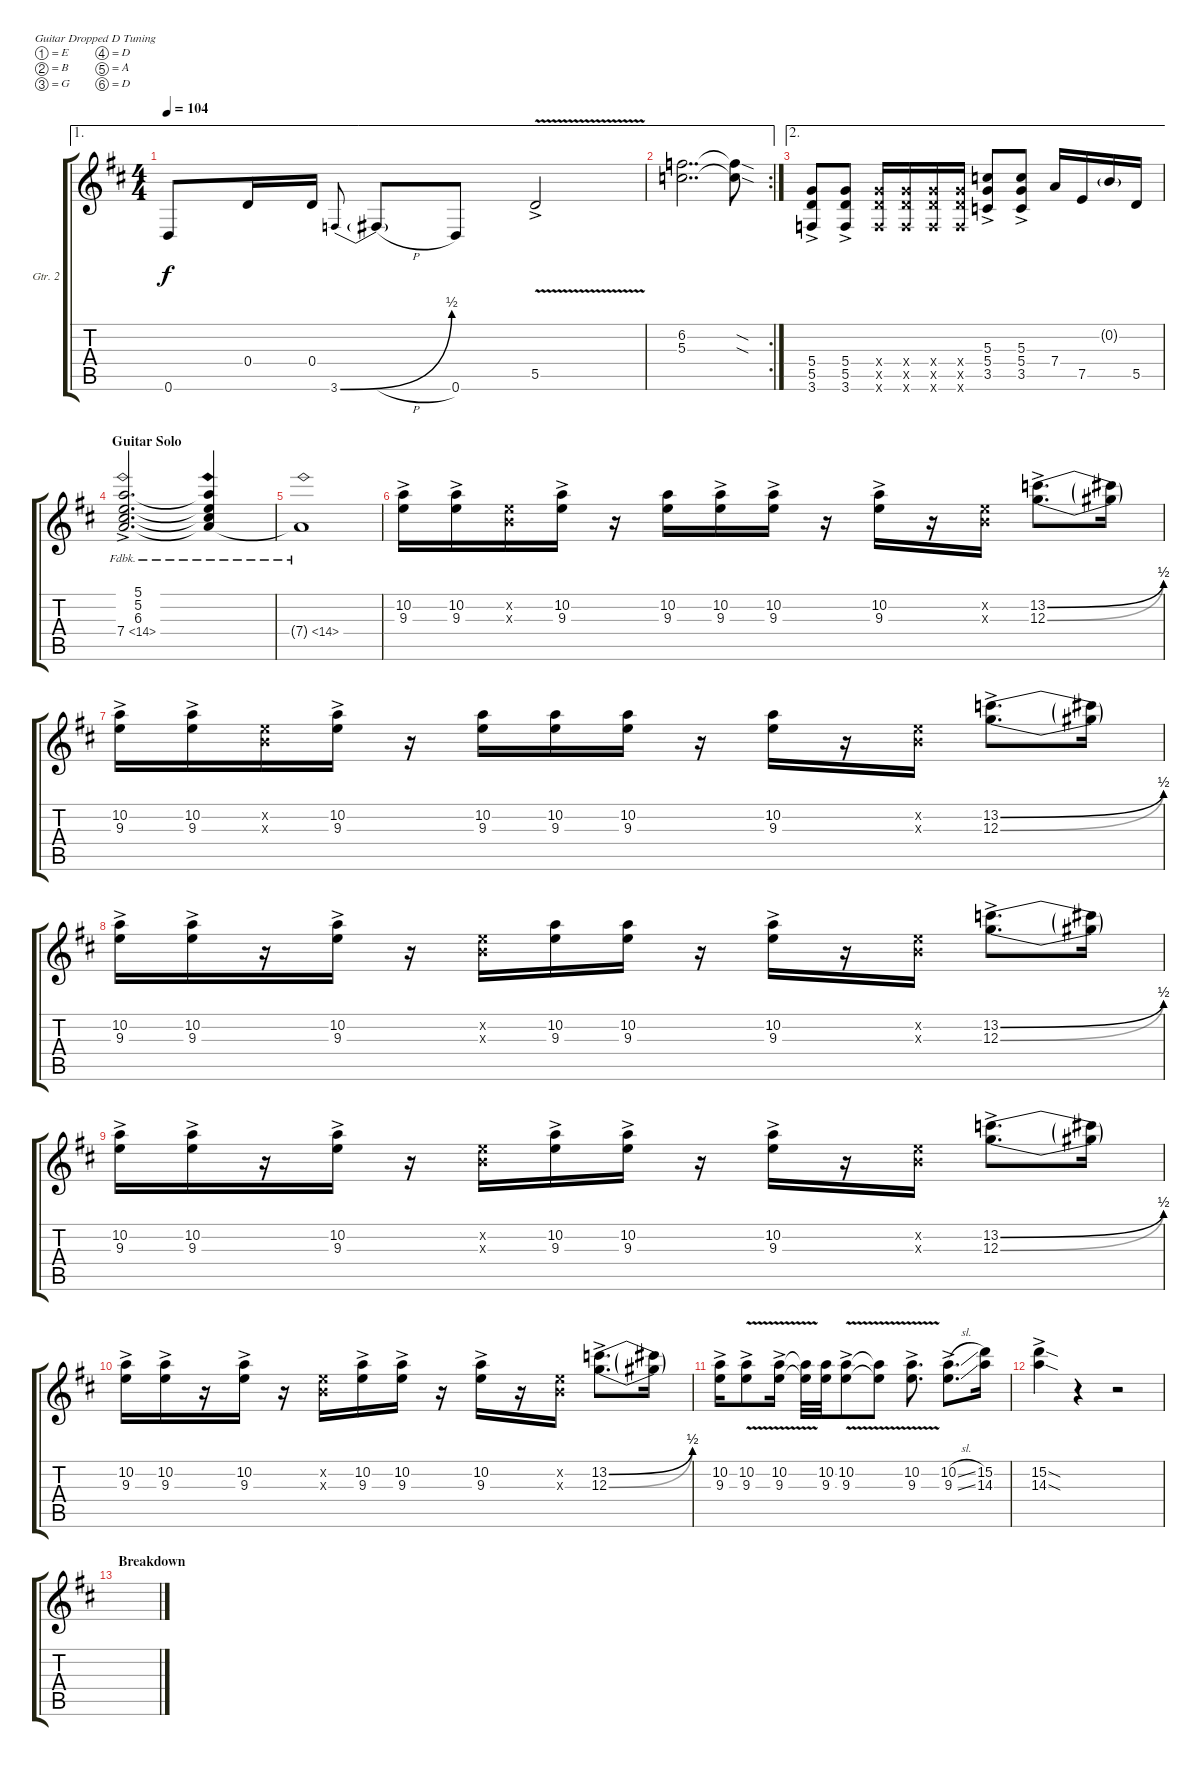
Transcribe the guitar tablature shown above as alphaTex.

\defaultSystemsLayout 4
\bracketExtendMode groupsimilarinstruments
\firstSystemTrackNameOrientation horizontal
\otherSystemsTrackNameOrientation horizontal
\track ("Rhythm Guitar" "Gtr. 2") {instrument distortionguitar}
\staff {score tabs}
\tuning (E4 B3 G3 D3 A2 D2)
\ae 1
\ts (4 4)
\tempo 104
\clef g2
\ks d
0.6.8{dy f} 0.4.16 0.4.16 3.6{be (bend 0 0 15.6 2)}.8{gr onbeat} 3.6{h t}.8 0.6.8 5.5{v ac}.2 |
\ae 1
\rc 2
(6.2 5.3).2{dd} (5.3{sod t} 6.2{sod t}).8 |
\ae 2
(5.4{ac} 5.5{ac} 3.6{ac}).8 (5.5{ac} 5.4{ac} 3.6{ac}).8 (5.4{x} 5.5{x} 3.6{x}).16 (5.5{x} 5.4{x} 3.6{x}).16 (5.4{x} 5.5{x} 3.6{x}).16 (5.5{x} 5.4{x} 3.6{x}).16 (3.5{ac} 5.4{ac} 5.3{ac}).8 (5.3{ac} 5.4{ac} 3.5{ac}).8 7.4.16 7.5.16 0.2{g}.16 5.5.16 |
\section ("" "Guitar Solo")
(5.1{ac} 5.2{ac} 6.3{ac} 7.4{fh 7 ac}).2{d} (7.4{fh 7 t} 6.3{t} 5.2{t} 5.1{t}).4 |
7.4{fh 7 t}.1 |
(9.3{ac} 10.2{ac}).16 (10.2{ac} 9.3{ac}).16 (5.2{x} 4.3{x}).16 (10.2{ac} 9.3{ac}).16 r.16 (9.3 10.2).16 (10.2{ac} 9.3{ac}).16 (10.2{ac} 9.3{ac}).16 r.16 (10.2{ac} 9.3{ac}).16 r.16 (5.2{x} 4.3{x}).16 (13.2{be (bend 0 0 15.6 2) ac} 12.3{be (bend 0 0 15 2) ac}).8{d} (13.2{t} 12.3{t}).16 |
(10.2{ac} 9.3{ac}).16 (10.2{ac} 9.3{ac}).16 (4.3{x} 5.2{x}).16 (10.2{ac} 9.3{ac}).16 r.16 (10.2 9.3).16 (10.2 9.3).16 (10.2 9.3).16 r.16 (10.2 9.3).16 r.16 (4.3{x} 5.2{x}).16 (13.2{be (bend 0 0 14.399999999999999 2) ac} 12.3{be (bend 0 0 15 2) ac}).8{d} (13.2{t} 12.3{t}).16 |
(10.2{ac} 9.3{ac}).16 (10.2{ac} 9.3{ac}).16 r.16 (10.2{ac} 9.3{ac}).16 r.16 (5.2{x} 4.3{x}).16 (10.2 9.3).16 (10.2 9.3).16 r.16 (10.2{ac} 9.3{ac}).16 r.16 (4.3{x} 5.2{x}).16 (13.2{be (bend 0 0 14.399999999999999 2) ac} 12.3{be (bend 0 0 15 2) ac}).8{d} (13.2{t} 12.3{t}).16 |
(10.2{ac} 9.3{ac}).16 (10.2{ac} 9.3{ac}).16 r.16 (10.2{ac} 9.3{ac}).16 r.16 (5.2{x} 4.3{x}).16 (10.2{ac} 9.3{ac}).16 (10.2{ac} 9.3{ac}).16 r.16 (10.2{ac} 9.3{ac}).16 r.16 (5.2{x} 4.3{x}).16 (13.2{be (bend 0 0 13.799999999999999 2) ac} 12.3{be (bend 0 0 14.399999999999999 2) ac}).8{d} (13.2{t} 12.3{t}).16 |
(10.2{ac} 9.3{ac}).16 (10.2{ac} 9.3{ac}).16 r.16 (10.2{ac} 9.3{ac}).16 r.16 (5.2{x} 4.3{x}).16 (10.2{ac} 9.3{ac}).16 (10.2{ac} 9.3{ac}).16 r.16 (10.2{ac} 9.3{ac}).16 r.16 (5.2{x} 4.3{x}).16 (13.2{be (bend 0 0 13.799999999999999 2) ac} 12.3{be (bend 0 0 14.399999999999999 2) ac}).8{d} (13.2{t} 12.3{t}).16 |
(10.2{ac} 9.3{ac}).16 (10.2{v ac} 9.3{v ac}).8 (10.2{v ac} 9.3{v ac}).16 (9.3{v t} 10.2{v t}).32 (10.2 9.3).32 (10.2{v ac} 9.3{v ac}).8 (10.2{v t} 9.3{v t}).8 (10.2{v ac} 9.3{v ac}).8{d} (9.3{sl ac} 10.2{sl ac}).8{d beam merge} (14.3 15.2).16 |
(14.3{sod ac} 15.2{sod ac}).4 r.4 r.2 |
\section ("" "Breakdown")
